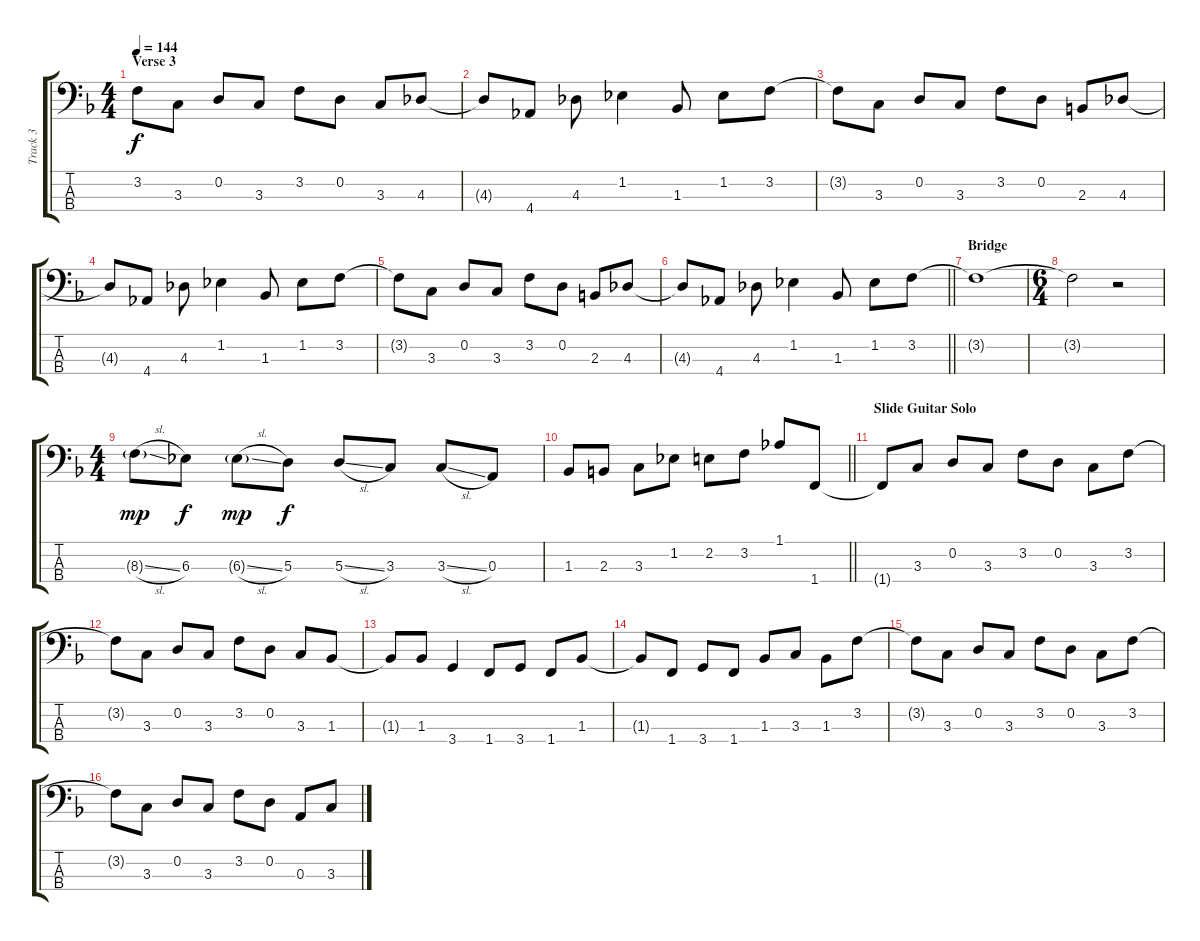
\track ("Track 3" "Track 3") {instrument electricbasspick}
\staff {score tabs}
\tuning (G2 D2 A1 E1) {hide}
\ts (4 4)
\section ("" "Verse 3")
\tempo 144
\clef f4
\ks f
3.2{t}.8{dy f} 3.3.8 0.2.8 3.3.8 3.2.8 0.2.8 3.3.8 4.3.8 |
4.3{t}.8 4.4.8 4.3.8 1.2.4 1.3.8 1.2.8 3.2.8 |
3.2{t}.8 3.3.8 0.2.8 3.3.8 3.2.8 0.2.8 2.3.8 4.3.8 |
4.3{t}.8 4.4.8 4.3.8 1.2.4 1.3.8 1.2.8 3.2.8 |
3.2{t}.8 3.3.8 0.2.8 3.3.8 3.2.8 0.2.8 2.3.8 4.3.8 |
\barLineRight lightlight
4.3{t}.8 4.4.8 4.3.8 1.2.4 1.3.8 1.2.8 3.2.8 |
\section ("" "Bridge")
3.2{t}.1 |
\ts (6 4)
3.2{t}.2 r.2 |
\ts (4 4)
8.3{sl g}.8{dy mp} 6.3.8{dy f} 6.3{sl g}.8{dy mp} 5.3.8{dy f} 5.3{sl}.8 3.3.8 3.3{sl}.8 0.3.8 |
\barLineRight lightlight
1.3.8 2.3.8 3.3.8 1.2.8 2.2.8 3.2.8 1.1.8 1.4.8 |
\section ("" "Slide Guitar Solo")
1.4{t}.8 3.3.8 0.2.8 3.3.8 3.2.8 0.2.8 3.3.8 3.2.8 |
3.2{t}.8 3.3.8 0.2.8 3.3.8 3.2.8 0.2.8 3.3.8 1.3.8 |
1.3{t}.8 1.3.8 3.4.4 1.4.8 3.4.8 1.4.8 1.3.8 |
1.3{t}.8 1.4.8 3.4.8 1.4.8 1.3.8 3.3.8 1.3.8 3.2.8 |
3.2{t}.8 3.3.8 0.2.8 3.3.8 3.2.8 0.2.8 3.3.8 3.2.8 |
3.2{t}.8 3.3.8 0.2.8 3.3.8 3.2.8 0.2.8 0.3.8 3.3.8
